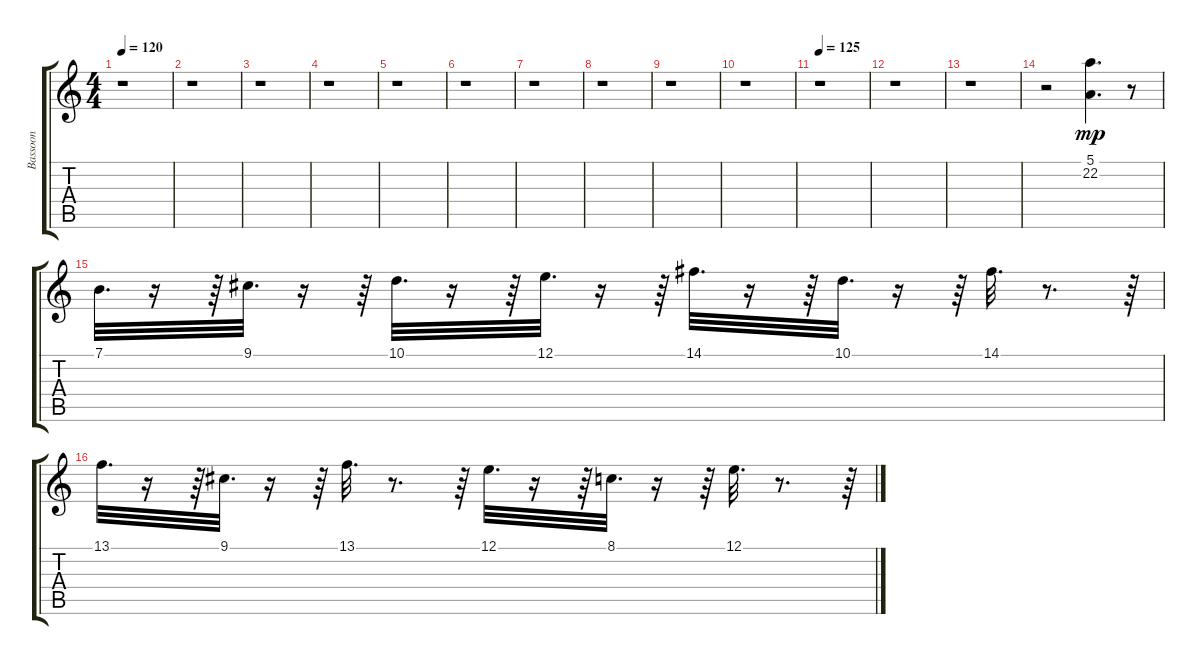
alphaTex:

\track ("Bassoon" "Bassoon") {instrument bassoon}
\staff {score tabs}
\tuning (E4 B3 G3 D3 A2 E2) {hide}
\ts (4 4)
\tempo 120
\clef g2
\ks c
r.1{dy mp} |
r.1 |
r.1 |
r.1 |
r.1 |
r.1 |
r.1 |
r.1 |
r.1 |
r.1 |
\tempo 125
r.1 |
r.1 |
r.1 |
r.2 (5.1 22.2).4{d} r.8 |
7.1.32{d} r.16 r.64 9.1.32{d} r.16 r.64 10.1.32{d} r.16 r.64 12.1.32{d} r.16 r.64 14.1.32{d} r.16 r.64 10.1.32{d} r.16 r.64 14.1.32{d} r.8{d} r.64 |
13.1.32{d} r.16 r.64 9.1.32{d} r.16 r.64 13.1.32{d} r.8{d} r.64 12.1.32{d} r.16 r.64 8.1.32{d} r.16 r.64 12.1.32{d} r.8{d} r.64
